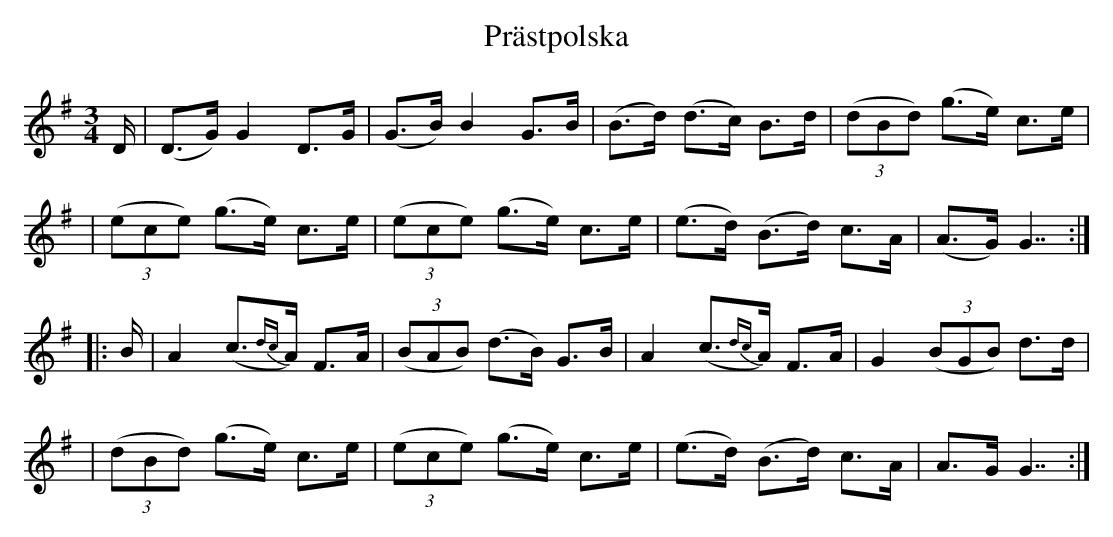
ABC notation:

X:1
T: Pr\"astpolska
M: 3/4
L: 1/8
K: G
D/ \
| (D>G) G2 D>G | (G>B) B2 G>B | (B>d) (d>c) B>d | ((3dBd) (g>e) c>e |
| ((3ece) (g>e) c>e | ((3ece) (g>e) c>e | (e>d) (B>d) c>A | (A>G) G7/2 :|
|: B/ \
| A2 (c>{dc}A) F>A | ((3BAB) (d>B) G>B | A2 (c>{dc}A) F>A | G2 ((3BGB) d>d |
| ((3dBd) (g>e) c>e | ((3ece) (g>e) c>e | (e>d) (B>d) c>A | A>G G7/2 :|
